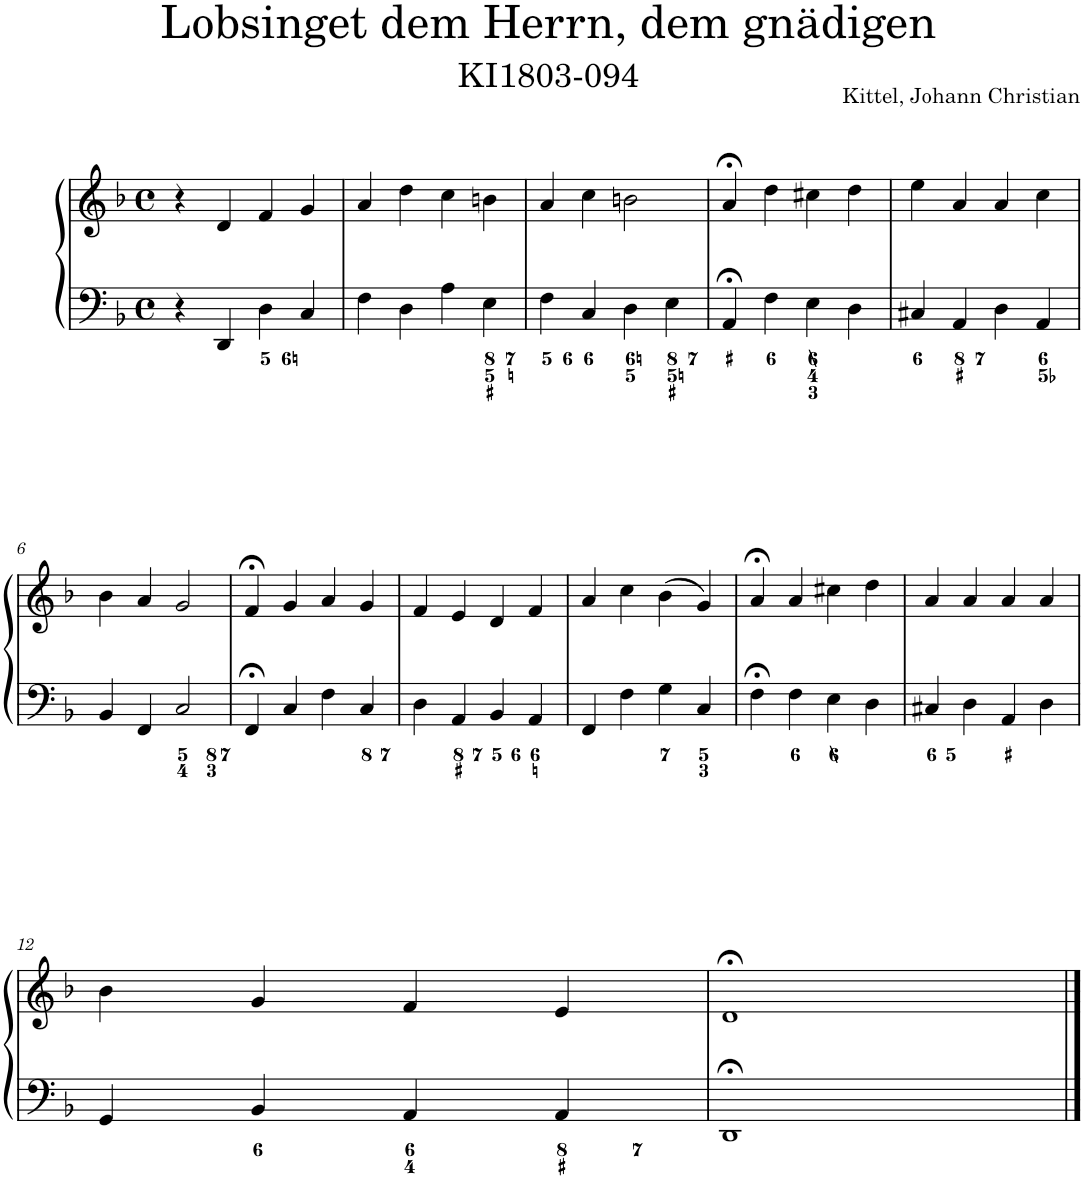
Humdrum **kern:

**kern	**kern
*part1	*part1
*staff2	*staff1
*I"Piano	*
*I'Pno.	*
*clefF4	*clefG2
*k[b-]	*k[b-]
*M4/4	*M4/4
*met(c)	*met(c)
=1	=1
4r	4r
4DD/	4d/
4D\	4f/
4C/	4g/
=2	=2
4F\	4a/
4D\	4dd\
4A\	4cc\
4E\	4bn\
=3	=3
4F\	4a/
4C/	4cc\
4D\	2bn\
4E\	.
=4	=4
4AA;</	4a;</
4F\	4dd\
4E\	4cc#X\
4D\	4dd\
=5	=5
4C#X/	4ee\
4AA/	4a/
4D\	4a/
4AA/	4cc\
!!LO:LB:g=z
=6	=6
4BB-/	4b-\
4FF/	4a/
2C/	2g/
=7	=7
4FF;</	4f;</
4C/	4g/
4F\	4a/
4C/	4g/
=8	=8
4D\	4f/
4AA/	4e/
4BB-/	4d/
4AA/	4f/
=9	=9
4FF/	4a/
4F\	4cc\
4G\	(4b-\
4C/	4g/)
=10	=10
4F;<\	4a;</
4F\	4a/
4E\	4cc#X\
4D\	4dd\
=11	=11
4C#X/	4a/
4D\	4a/
4AA/	4a/
4D\	4a/
!!LO:LB:g=z
=12	=12
4GG/	4b-\
4BB-/	4g/
4AA/	4f/
4AA/	4e/
=13	=13
1DD;<	1d;<
==	==
*-	*-
